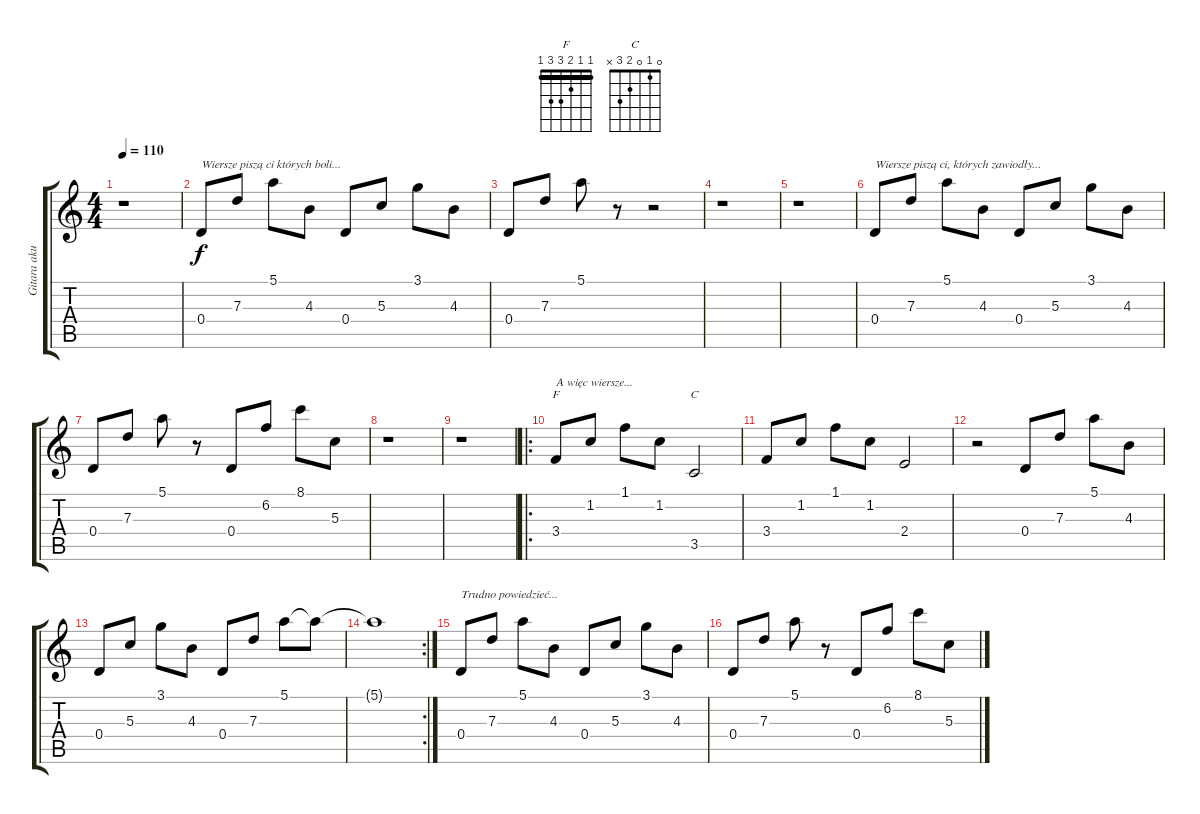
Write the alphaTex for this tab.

\track ("Gitara akustyczna (Krzysztof Myszkowski)" "Gitara aku") {instrument acousticguitarsteel}
\staff {score tabs}
\tuning (E4 B3 G3 D3 A2 E2) {hide}
\chord ("F" 1 1 2 3 3 1) {barre 1}
\chord ("C" 0 1 0 2 3 x)
\ts (4 4)
\tempo 110
\clef g2
\ks c
r.1{dy f} |
0.4.8{txt "Wiersze piszą ci których boli..."} 7.3.8 5.1.8 4.3.8 0.4.8 5.3.8 3.1.8 4.3.8 |
0.4.8 7.3.8 5.1.8 r.8 r.2 |
r.1 |
r.1 |
0.4.8{txt "Wiersze piszą ci, których zawiodły..."} 7.3.8 5.1.8 4.3.8 0.4.8 5.3.8 3.1.8 4.3.8 |
0.4.8 7.3.8 5.1.8 r.8 0.4.8 6.2.8 8.1.8 5.3.8 |
r.1 |
r.1 |
\ro
3.4.8{ch "F" txt "A więc wiersze..."} 1.2.8 1.1.8 1.2.8 3.5.2{ch "C"} |
3.4.8 1.2.8 1.1.8 1.2.8 2.4.2 |
r.2 0.4.8 7.3.8 5.1.8 4.3.8 |
0.4.8 5.3.8 3.1.8 4.3.8 0.4.8 7.3.8 5.1.8 5.1{t}.8 |
\rc 2
5.1{t}.1 |
0.4.8{txt "Trudno powiedzieć..."} 7.3.8 5.1.8 4.3.8 0.4.8 5.3.8 3.1.8 4.3.8 |
0.4.8 7.3.8 5.1.8 r.8 0.4.8 6.2.8 8.1.8 5.3.8
